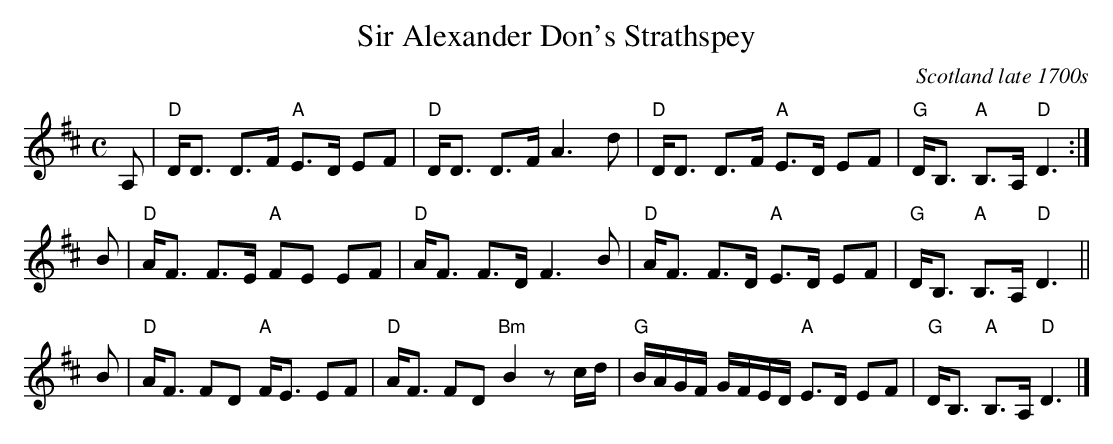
X:1
T: Sir Alexander Don's Strathspey
O: Scotland late 1700s
M: C
L: 1/16
K: D
A,2 \
| "D"DD3 D3F "A"E3D E2F2 | "D"DD3     D3F      A6 d2 \
| "D"DD3 D3F "A"E3D E2F2 | "G"DB,3 "A"B,3A, "D"D6 :|
B2 \
| "D"AF3 F3E "A"F2E2 E2F2 | "D"AF3     F3D      F6 B2 \
| "D"AF3 F3D "A"E3D  E2F2 | "G"DB,3 "A"B,3A, "D"D6 ||
B2 \
| "D"AF3  F2D2 "A"FE3 E2F2 | "D"AF3     F2D2 "Bm"B4 z2cd \
| "G"BAGF GFED "A"E3D E2F2 | "G"DB,3 "A"B,3A, "D"D6 |]
